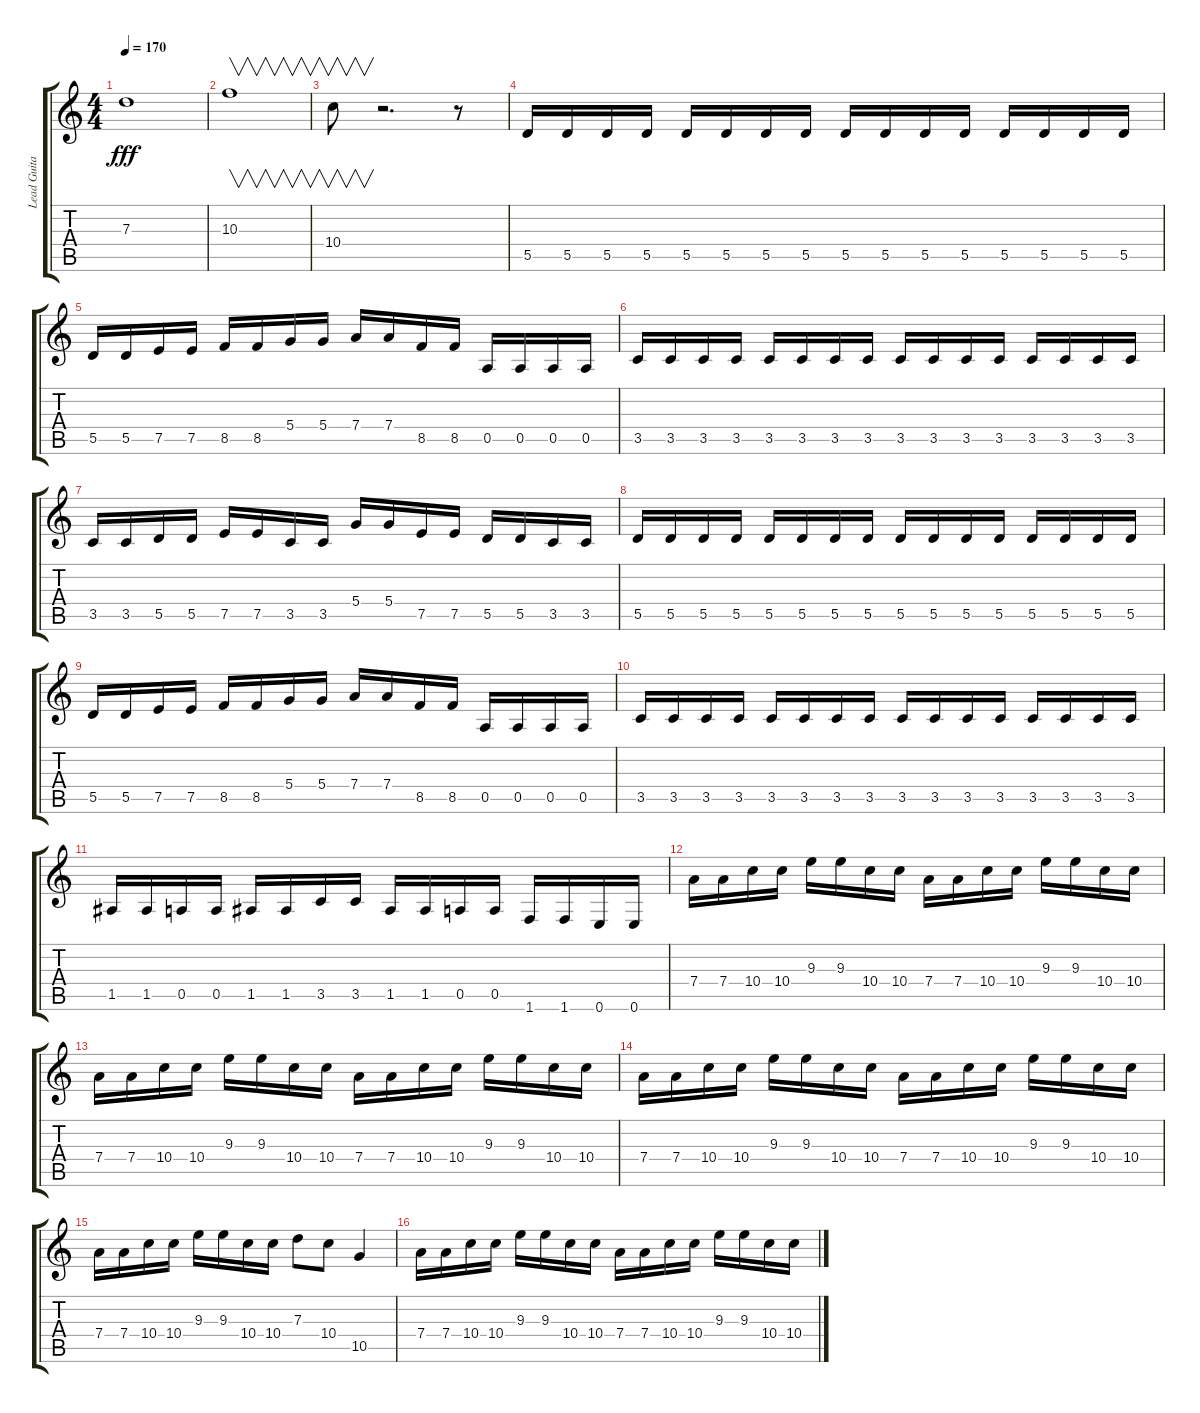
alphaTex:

\track ("Lead Guitar I" "Lead Guita") {instrument overdrivenguitar}
\staff {score tabs}
\tuning (E4 B3 G3 D3 A2 E2) {hide}
\ts (4 4)
\tempo 170
\clef g2
\ks c
7.3.1{dy fff} |
10.3.1{v} |
10.4.8{v} r.2{d} r.8 |
5.5.16 5.5.16 5.5.16 5.5.16 5.5.16 5.5.16 5.5.16 5.5.16 5.5.16 5.5.16 5.5.16 5.5.16 5.5.16 5.5.16 5.5.16 5.5.16 |
5.5.16 5.5.16 7.5.16 7.5.16 8.5.16 8.5.16 5.4.16 5.4.16 7.4.16 7.4.16 8.5.16 8.5.16 0.5.16 0.5.16 0.5.16 0.5.16 |
3.5.16 3.5.16 3.5.16 3.5.16 3.5.16 3.5.16 3.5.16 3.5.16 3.5.16 3.5.16 3.5.16 3.5.16 3.5.16 3.5.16 3.5.16 3.5.16 |
3.5.16 3.5.16 5.5.16 5.5.16 7.5.16 7.5.16 3.5.16 3.5.16 5.4.16 5.4.16 7.5.16 7.5.16 5.5.16 5.5.16 3.5.16 3.5.16 |
5.5.16 5.5.16 5.5.16 5.5.16 5.5.16 5.5.16 5.5.16 5.5.16 5.5.16 5.5.16 5.5.16 5.5.16 5.5.16 5.5.16 5.5.16 5.5.16 |
5.5.16 5.5.16 7.5.16 7.5.16 8.5.16 8.5.16 5.4.16 5.4.16 7.4.16 7.4.16 8.5.16 8.5.16 0.5.16 0.5.16 0.5.16 0.5.16 |
3.5.16 3.5.16 3.5.16 3.5.16 3.5.16 3.5.16 3.5.16 3.5.16 3.5.16 3.5.16 3.5.16 3.5.16 3.5.16 3.5.16 3.5.16 3.5.16 |
1.5.16 1.5.16 0.5.16 0.5.16 1.5.16 1.5.16 3.5.16 3.5.16 1.5.16 1.5.16 0.5.16 0.5.16 1.6.16 1.6.16 0.6.16 0.6.16 |
7.4.16 7.4.16 10.4.16 10.4.16 9.3.16 9.3.16 10.4.16 10.4.16 7.4.16 7.4.16 10.4.16 10.4.16 9.3.16 9.3.16 10.4.16 10.4.16 |
7.4.16 7.4.16 10.4.16 10.4.16 9.3.16 9.3.16 10.4.16 10.4.16 7.4.16 7.4.16 10.4.16 10.4.16 9.3.16 9.3.16 10.4.16 10.4.16 |
7.4.16 7.4.16 10.4.16 10.4.16 9.3.16 9.3.16 10.4.16 10.4.16 7.4.16 7.4.16 10.4.16 10.4.16 9.3.16 9.3.16 10.4.16 10.4.16 |
7.4.16 7.4.16 10.4.16 10.4.16 9.3.16 9.3.16 10.4.16 10.4.16 7.3.8 10.4.8 10.5.4 |
7.4.16 7.4.16 10.4.16 10.4.16 9.3.16 9.3.16 10.4.16 10.4.16 7.4.16 7.4.16 10.4.16 10.4.16 9.3.16 9.3.16 10.4.16 10.4.16
